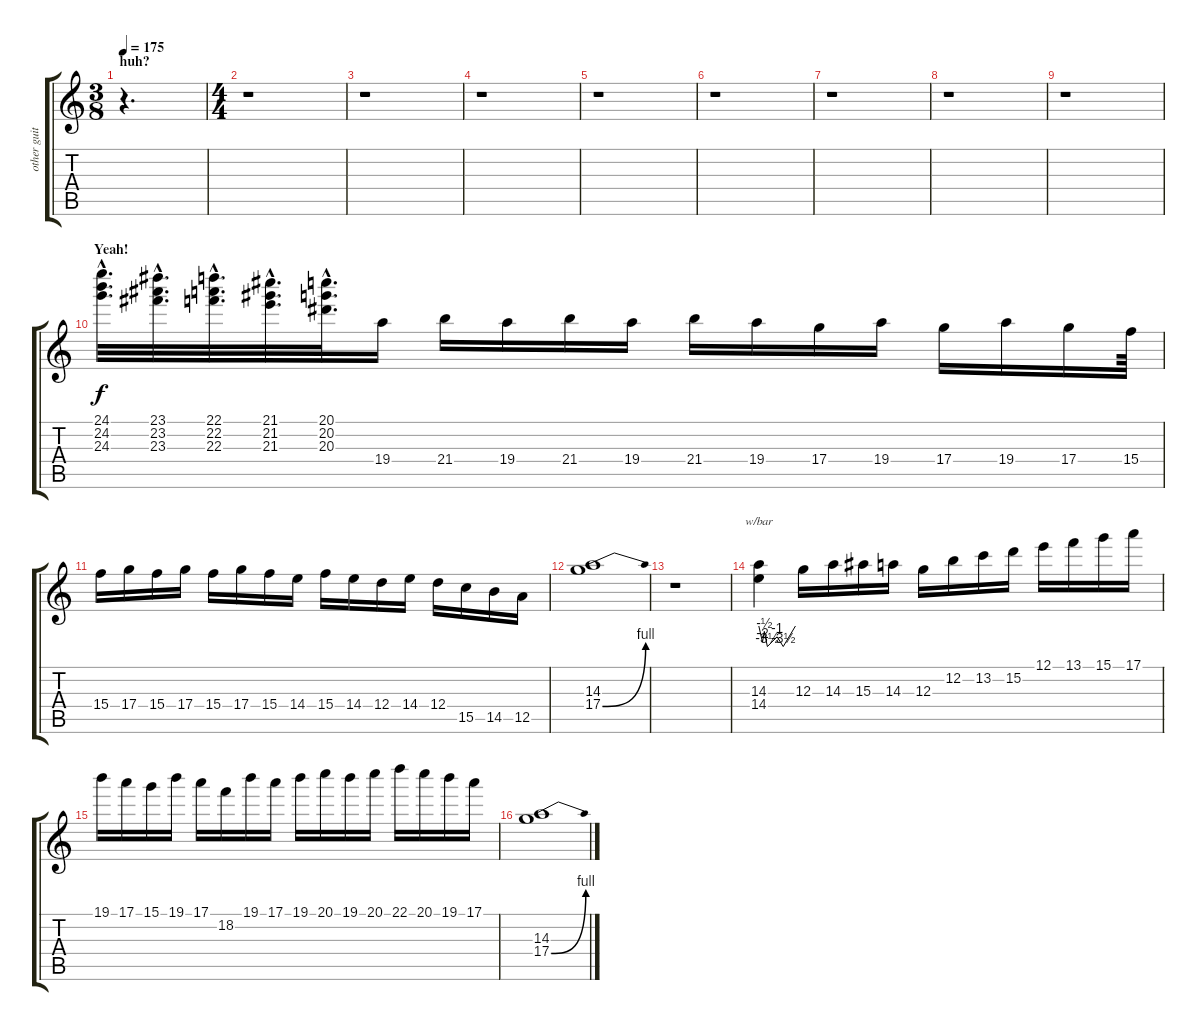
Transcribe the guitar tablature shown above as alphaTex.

\track ("other guitar" "other guit") {instrument distortionguitar}
\staff {score tabs}
\tuning (E4 B3 G3 D3 A2 E2) {hide}
\ts (3 8)
\section ("" "huh?")
\tempo 175
\clef g2
\ks c
r.4{d dy f instrument distortionguitar} |
\ts (4 4)
r.1 |
r.1 |
r.1 |
r.1 |
r.1 |
r.1 |
r.1 |
r.1 |
\section ("" "Yeah!")
(24.1{hac} 24.2{hac} 24.3{hac}).32{d instrument overdrivenguitar} (23.1{hac} 23.2{hac} 23.3{hac}).32{d} (22.1{hac} 22.2{hac} 22.3{hac}).32{d} (21.1{hac} 21.2{hac} 21.3{hac}).32{d} (20.1{hac} 20.2{hac} 20.3{hac}).32{d} 19.4.16 21.4.16 19.4.16 21.4.16 19.4.16 21.4.16 19.4.16 17.4.16 19.4.16 17.4.16 19.4.16 17.4.16 15.4.64 |
15.4.16 17.4.16 15.4.16 17.4.16 15.4.16 17.4.16 15.4.16 14.4.16 15.4.16 14.4.16 12.4.16 14.4.16 12.4.16 15.5.16 14.5.16 12.5.16 |
(14.3 17.4{be (bend 0 0 60 4)}).1 |
r.1 |
(14.3 14.4).4{tbe (custom default 0 0 6 -8 9 -2 14 -14 30 -4 40 -14 60 0)} 12.3.16 14.3.16 15.3.16 14.3.16 12.3.16 12.2.16 13.2.16 15.2.16 12.1.16 13.1.16 15.1.16 17.1.16 |
19.1.16 17.1.16 15.1.16 19.1.16 17.1.16 18.2.16 19.1.16 17.1.16 19.1.16 20.1.16 19.1.16 20.1.16 22.1.16 20.1.16 19.1.16 17.1.16 |
(14.3 17.4{be (bend 0 0 60 4)}).1
